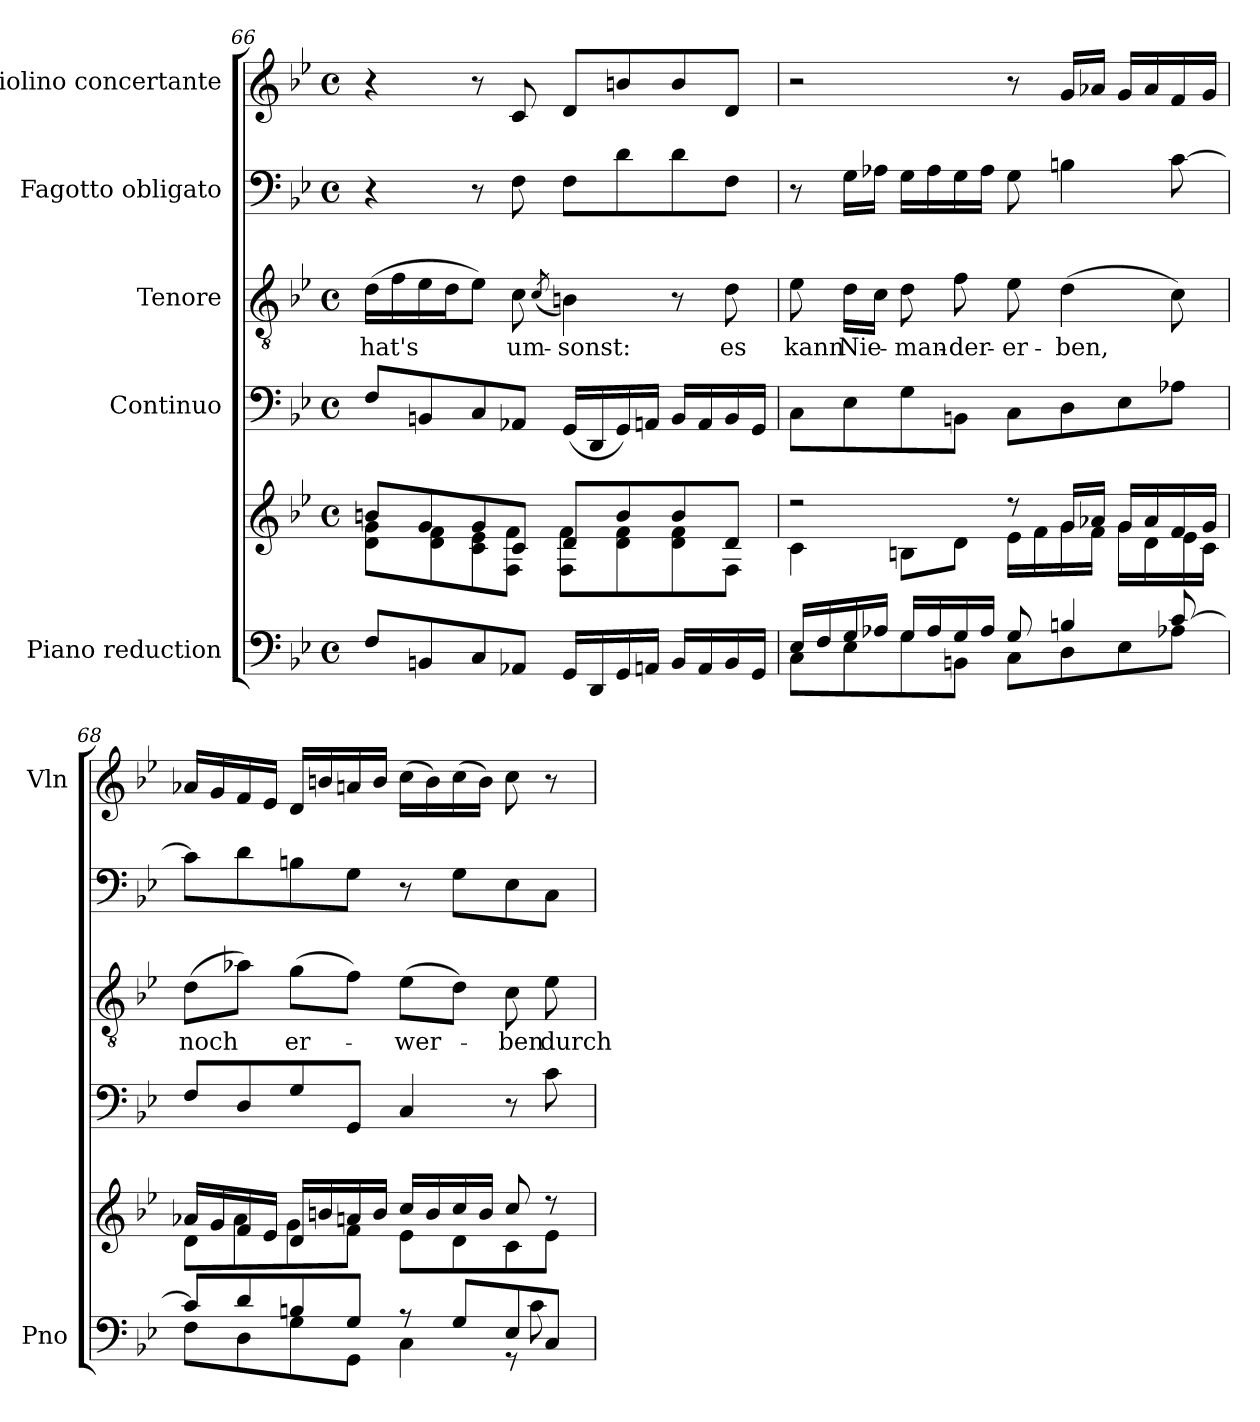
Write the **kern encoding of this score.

**kern	**kern	**kern	**kern	**text	**kern	**kern
*part5	*part5	*part4	*part3	*part3	*part2	*part1
*staff6	*staff5	*staff4	*staff3	*staff3	*staff2	*staff1
*I"Piano reduction	*	*I"Continuo	*I"Tenore	*	*I"Fagotto obligato	*I"Violino concertante
*I'Pno	*	*	*	*	*	*I'Vln
*clefF4	*clefG2	*clefF4	*clefGv2	*	*clefF4	*clefG2
*k[b-e-]	*k[b-e-]	*k[b-e-]	*k[b-e-]	*	*k[b-e-]	*k[b-e-]
*M4/4	*M4/4	*M4/4	*M4/4	*	*M4/4	*M4/4
*met(c)	*met(c)	*met(c)	*met(c)	*	*met(c)	*met(c)
=66	=66	=66	=66	=66	=66	=66
*	*^	*	*	*	*	*
!	!	!	!	!	!LO:LY:b	!	!
8F/L	8bn/L	8d\ 8g\L	8F/L	(16d\LL	hat's	4r	4r
.	.	.	.	16f\	.	.	.
8BBn/	8g/	8d\ 8f\	8BBn/	16e-\	.	.	.
.	.	.	.	16d\J	.	.	.
8C/	8g/	8c\ 8e-\	8C/	8e-\J)	.	8r	8r
!	!	!	!	!	!LO:LY:b	!	!
8AA-X/J	8c/J	8F\ 8f\J	8AA-X/J	8c\	um-	8F\	8c/
.	.	.	.	(8qc/	.	.	.
!	!	!	!	!	!LO:LY:b	!	!
16GG/LL	8d/L	8F\ 8f\L	(16GG/LL	4Bn\)	-sonst:	8F\L	8d/L
16DD/	.	.	16DD/	.	.	.	.
16GG/	8b/	8d\ 8f\	16GG/)	.	.	8d\	8bn/
16AAn/JJ	.	.	16AAn/JJ	.	.	.	.
16BB/LL	8b/	8d\ 8f\	16BB/LL	8r	.	8d\	8b/
16AA/	.	.	16AA/	.	.	.	.
!	!	!	!	!	!LO:LY:b	!	!
16BB/	8d/J	8F\J	16BB/	8d\	es	8F\J	8d/J
16GG/JJ	.	.	16GG/JJ	.	.	.	.
!!LO:LB:g=z
=67	=67	=67	=67	=67	=67	=67	=67
*^	*	*	*	*	*	*	*
!	!	!	!	!	!	!LO:LY:b	!	!
16E-/LL	8C\L	2r	4c\	8C\L	8e-\	kann	8r	2r
16F/	.	.	.	.	.	.	.	.
!	!	!	!	!	!	!LO:LY:b	!	!
16G/	8E-\	.	.	8E-\	16d\LL	Nie-	16G\LL	.
16A-X/JJ	.	.	.	.	16c\JJ	.	16A-X\JJ	.
!	!	!	!	!	!	!LO:LY:b	!	!
16G/LL	8G\	.	8Bn\L	8G\	8d\	-man-	16G\LL	.
16A-/	.	.	.	.	.	.	16A-\	.
!	!	!	!	!	!	!LO:LY:b	!	!
16G/	8BBn\J	.	8d\J	8BBn\J	8f\	-der-	16G\	.
16A-/JJ	.	.	.	.	.	.	16A-\JJ	.
!	!	!	!	!	!	!LO:LY:b	!	!
8G/	8C\L	8r	16e-\LL	8C\L	8e-\	-er-	8G\	8r
.	.	.	16f\	.	.	.	.	.
!	!	!	!	!	!	!LO:LY:b	!	!
4Bn/	8D\	16g/LL	16g\	8D\	(4d\	-ben,	4Bn\	16g/LL
.	.	16a-X/JJ	16f\JJ	.	.	.	.	16a-X/JJ
.	8E-\	16g/LL	16g\LL	8E-\	.	.	.	16g/LL
.	.	16a-/	16d\	.	.	.	.	16a-/
[8c/	8A-X\J	16f/	16e-\	8A-X\J	8c\)	.	[8c\	16f/
.	.	16g/JJ	16c\JJ	.	.	.	.	16g/JJ
=68	=68	=68	=68	=68	=68	=68	=68	=68
!	!	!	!	!	!	!LO:LY:b	!	!
8c/L]	8F\L	16a-X/LL	8d\L	8F/L	(8d\L	noch	8c\L]	16a-X/LL
.	.	16g/	.	.	.	.	.	16g/
8d/	8D\	16f/	8a-\	8D/	8a-X\J)	.	8d\	16f/
.	.	16e-/JJ	.	.	.	.	.	16e-/JJ
!	!	!	!	!	!	!LO:LY:b	!	!
8Bn/	8G\	16d/LL	8g\	8G/	(8g\L	er-	8Bn\	16d/LL
.	.	16bn/	.	.	.	.	.	16bn/
8G/J	8GG\J	16an/	8f\J	8GG/J	8f\J)	.	8G\J	16an/
.	.	16b/JJ	.	.	.	.	.	16b/JJ
!	!	!	!	!	!	!LO:LY:b	!	!
8r	4C\	16cc/LL	8e-\L	4C/	(8e-\L	-wer-	8r	(16cc\LL
.	.	16b/	.	.	.	.	.	16b\)
8G/L	.	16cc/	8d\	.	8d\J)	.	8G\L	(16cc\
.	.	16b/JJ	.	.	.	.	.	16b\JJ)
!	!	!	!	!	!	!LO:LY:b	!	!
8E-/	8r	8cc/	8c\	8r	8c\	-ben	8E-\	8cc\
!	!	!	!	!	!	!LO:LY:b	!	!
8C/J	8c\	8r	8e-\J	8c\	8e-\	durch	8C\J	8r
*v	*v	*	*	*	*	*	*	*
*	*v	*v	*	*	*	*	*
=	=	=	=	=	=	=
*-	*-	*-	*-	*-	*-	*-
